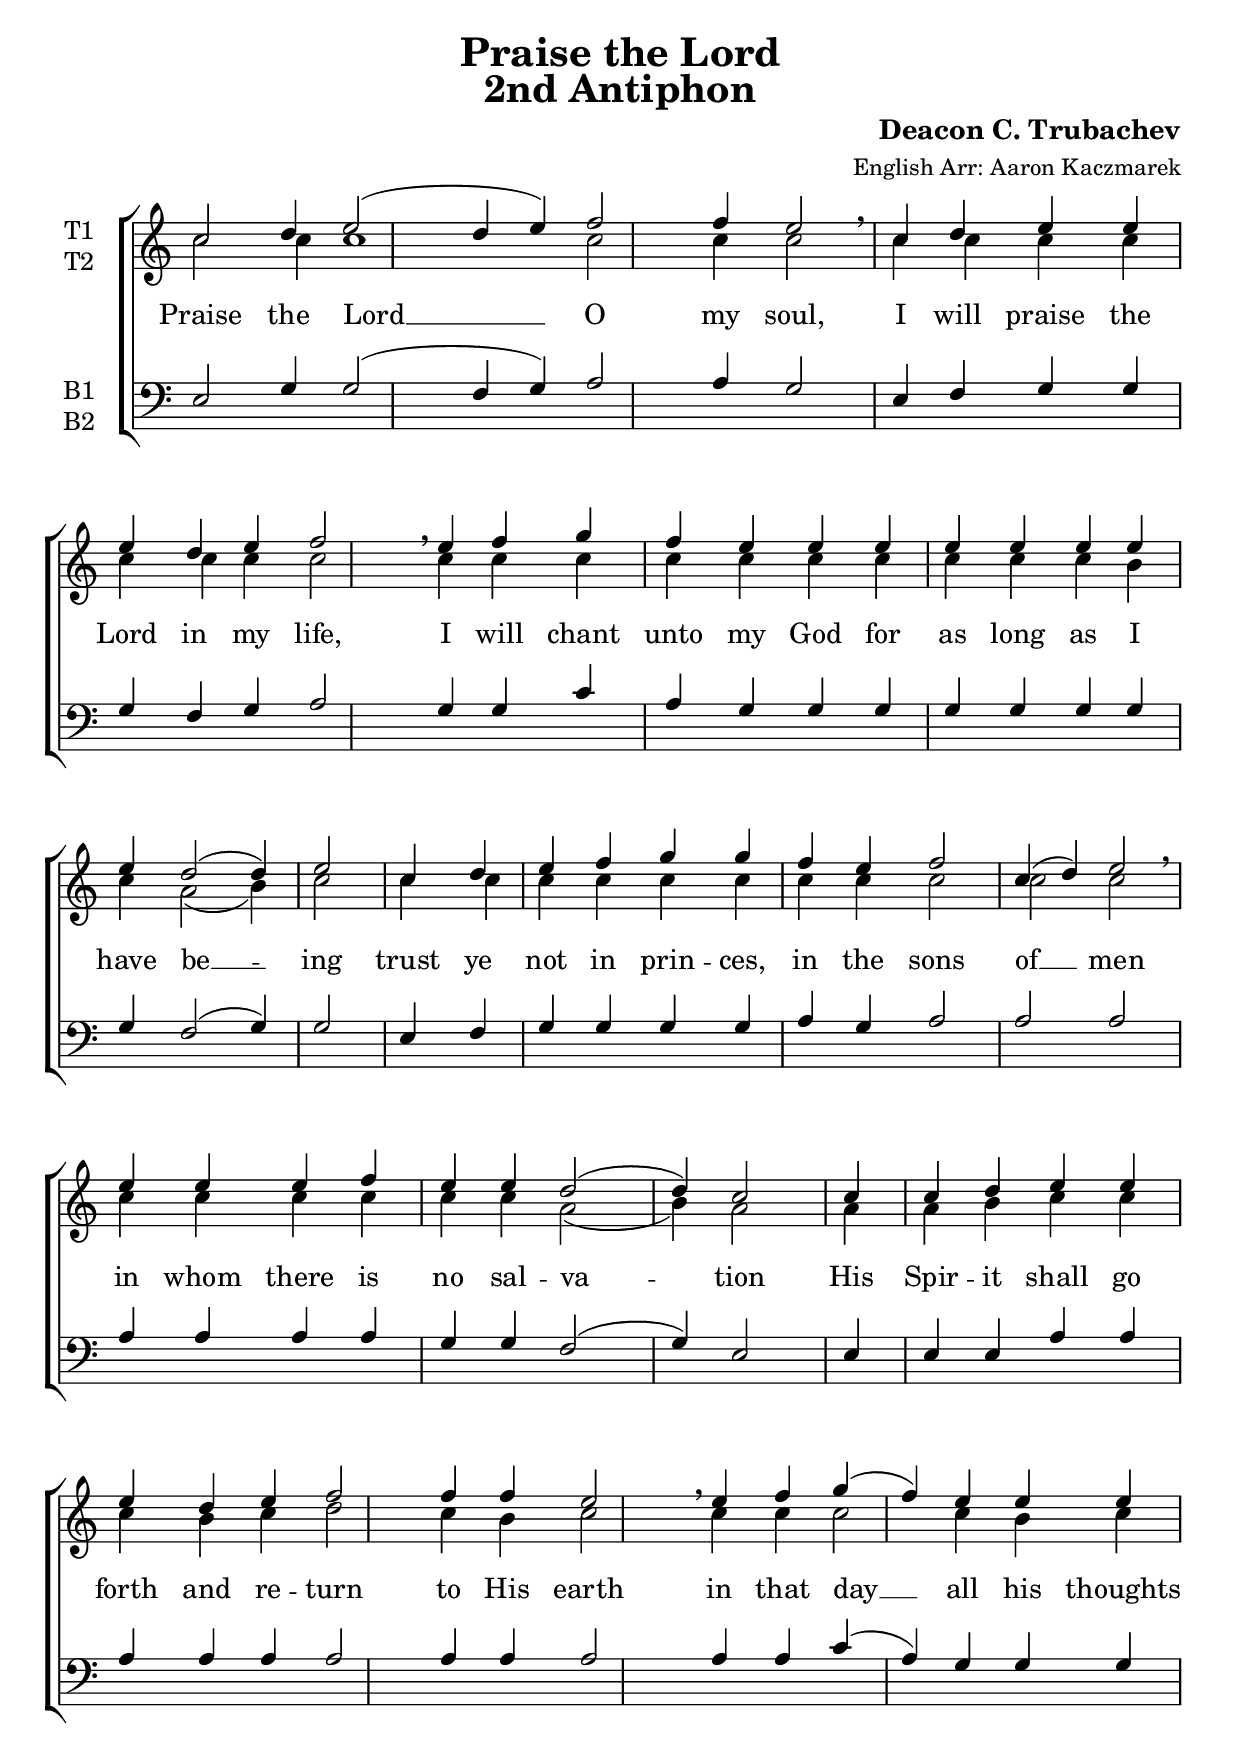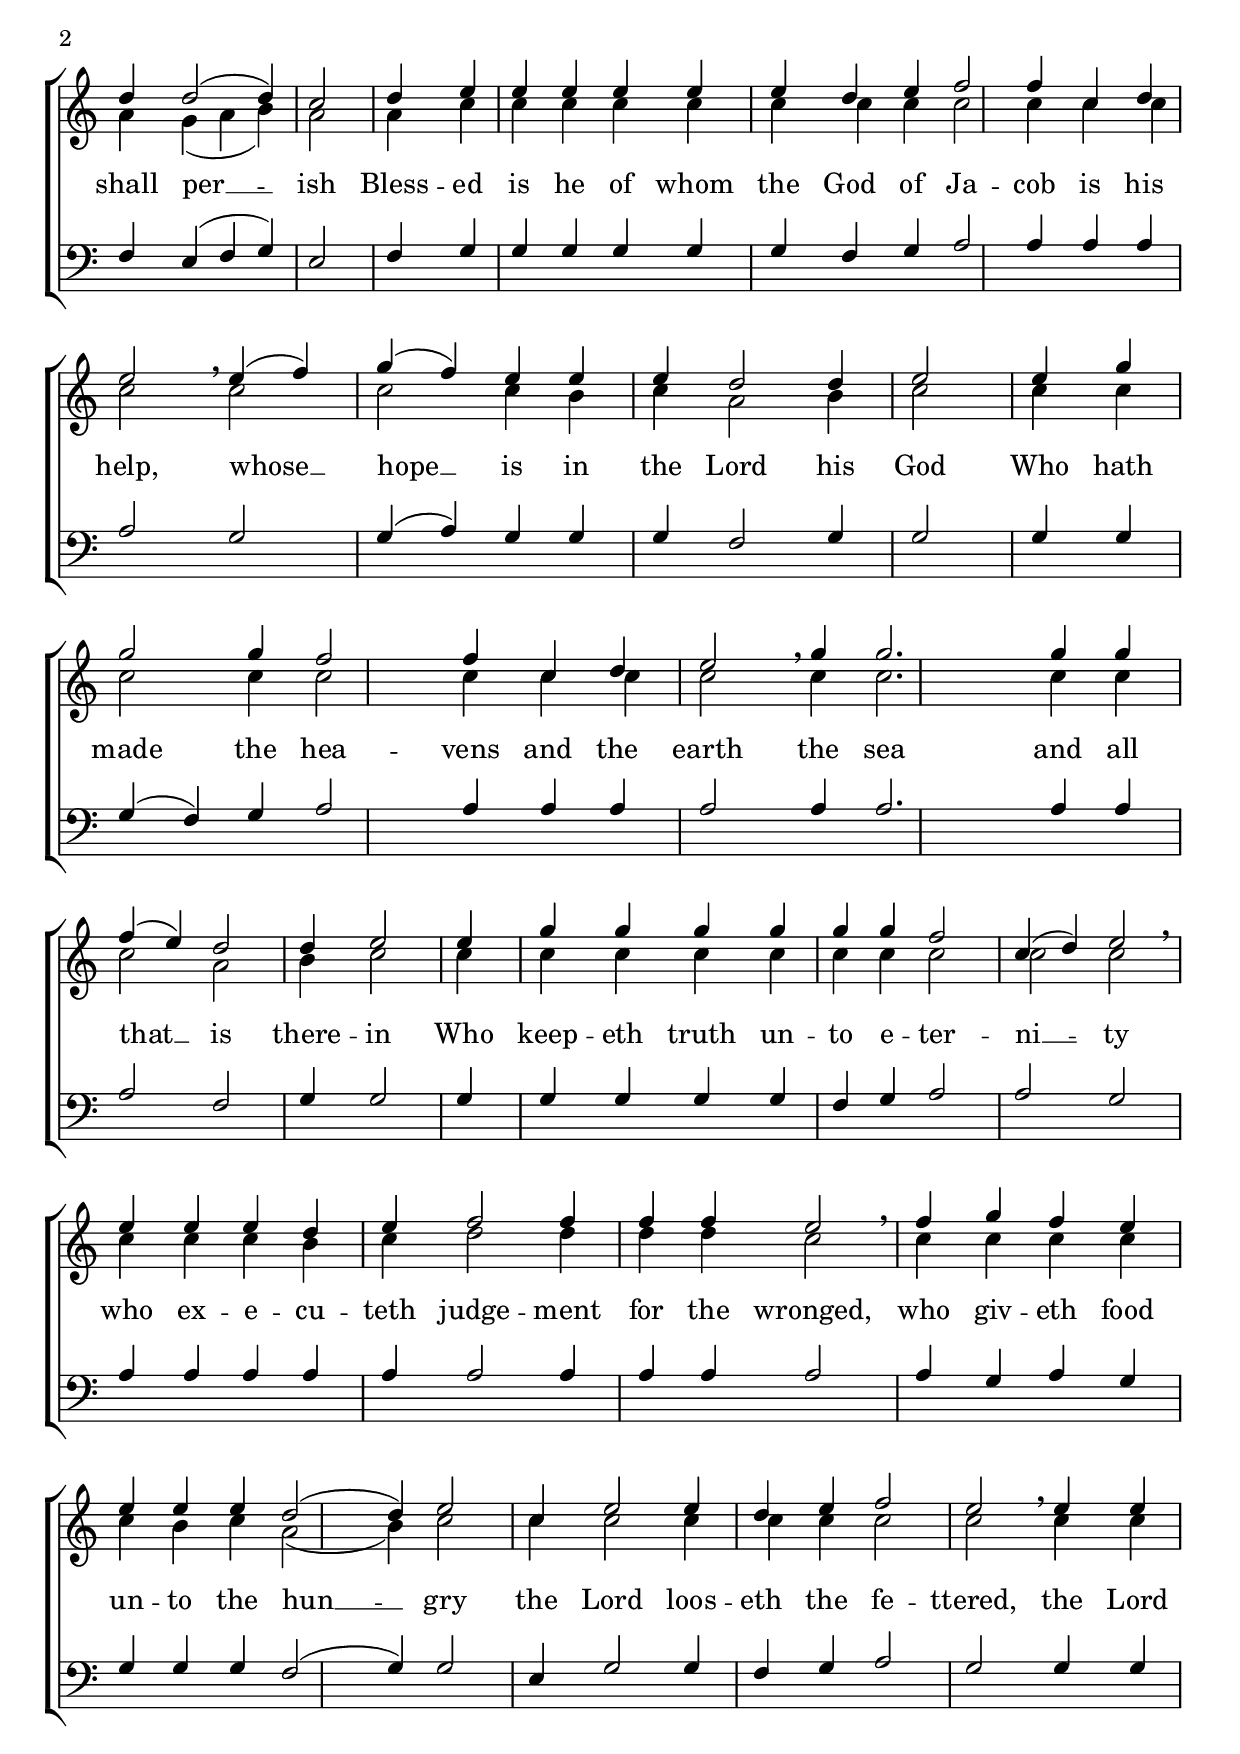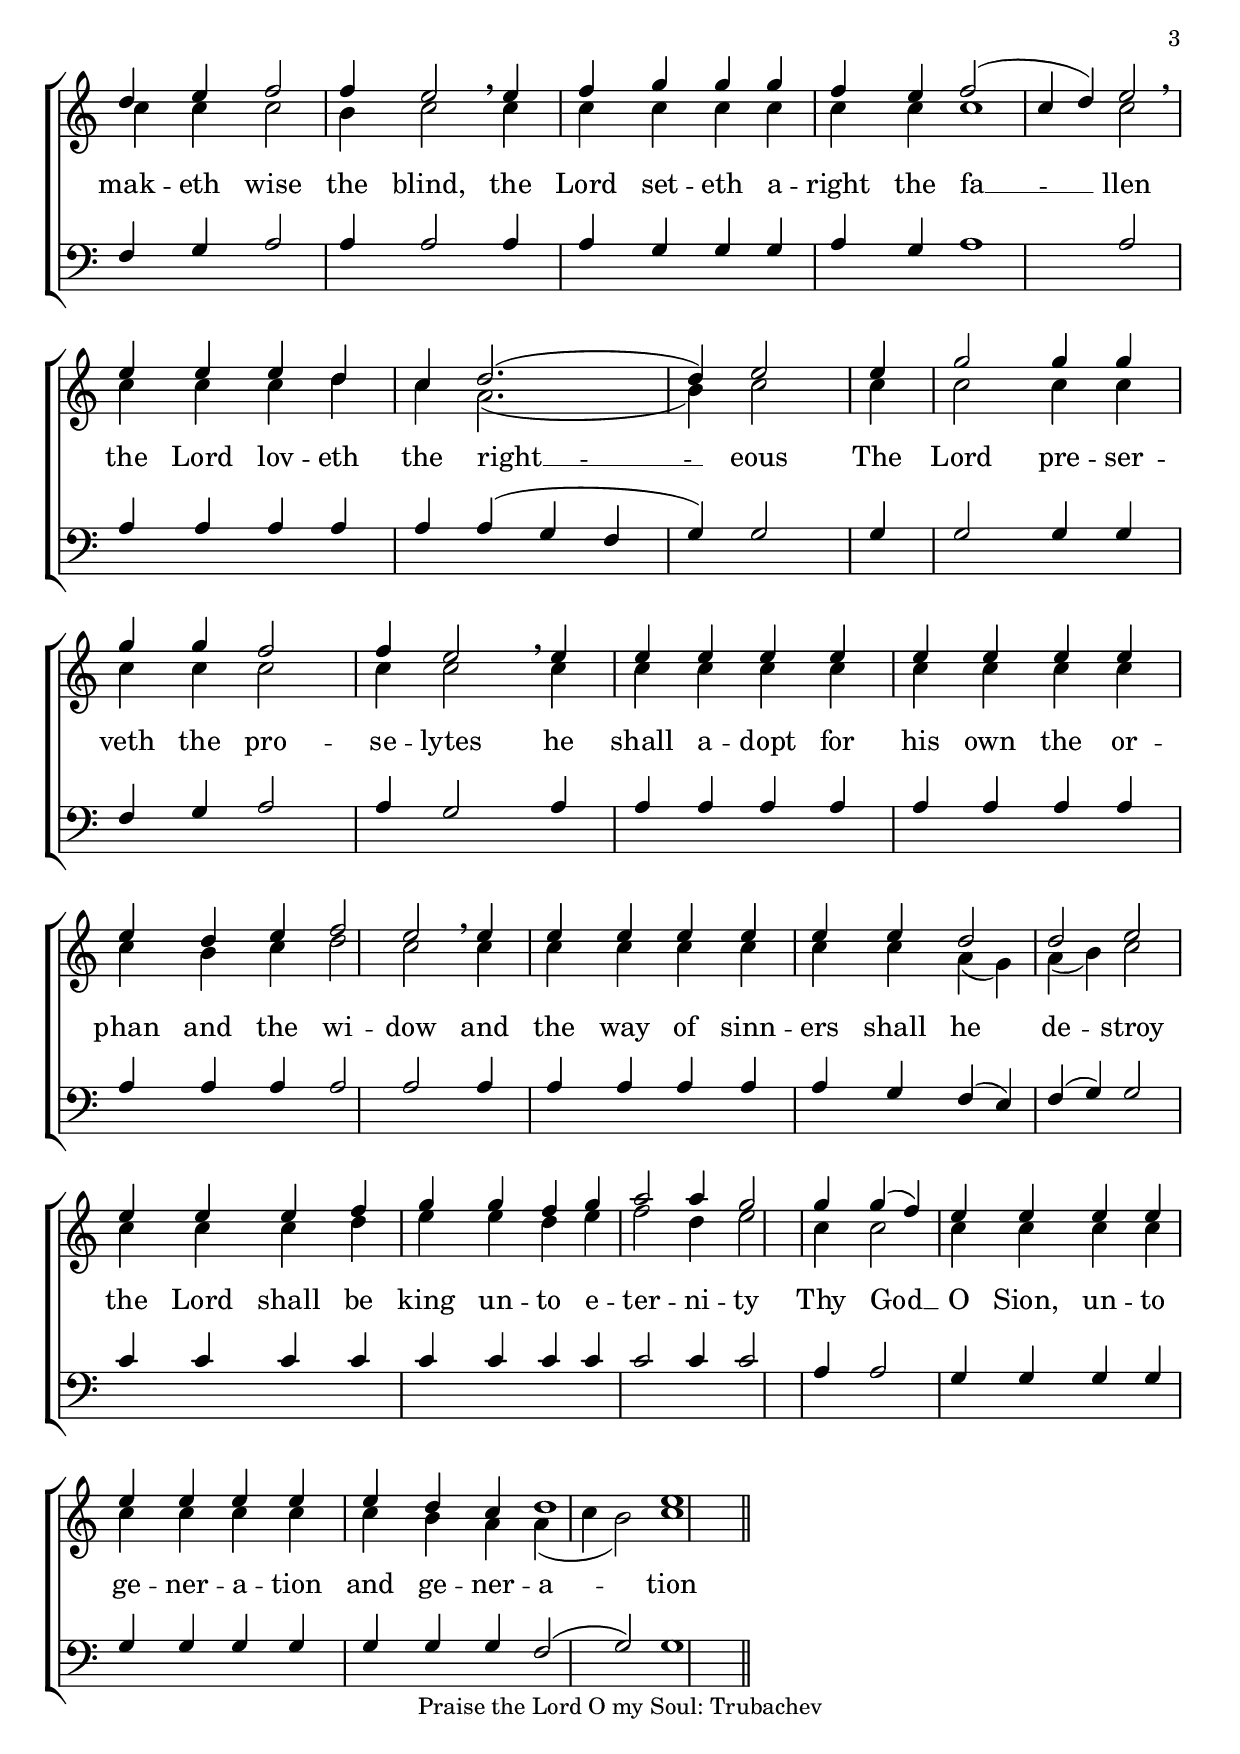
\version "2.18.0" 
\include "english.ly" 
\include "gregorian.ly" 

\layout { 
  \context{ 
    \Score \override SpacingSpanner.packed-spacing = ##f 
  } 
  \context{ 
    \Lyrics \override LyricHyphen.minimum-distance = #2.25 
    \override LyricSpace.minimum-distance = #2.25 
  } 
} 

\header { 
  title = \markup\bold\fontsize #0.75 
    "Praise the Lord" 
  subtitle = \markup\bold\fontsize #3.5 
    {"2nd Antiphon"} 
  subsubtitle = \markup\bold\fontsize #4.25 
        {""} 
  poet = \markup\bold\fontsize #1.5 
    {""} 
  composer =  \markup\bold\fontsize #1.5 
    {"Deacon C. Trubachev"} 
  arranger = "English Arr: Aaron Kaczmarek"
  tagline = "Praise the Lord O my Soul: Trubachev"   
} 

global = { 
  \key c \major 
  \override Staff.NoteHead.style = #'altdefault 
  \override Staff.TimeSignature.stencil = ##f 
  %\override Staff.BarLine.stencil = ##f 
  \set Score.defaultBarType = "-" 
  \bar "|." 
} 
move = { \bar "" \break } 

soprano = 
\relative c'' { 
  \global 
  c2 d4 e2(d4 e) f2 f4 e2  \breathe
  c4 d e e e d e f2 \breathe 
  e4 f g f e e e e e e e e d2(d4) e2 \bar "|"
  
  c4 d e f g g f e f2 c4(d) e2  \breathe 
  e4 e e f e e d2(d4) c2 \bar "|"
  
  c4 c d e e e d e f2 f4 f e2 \breathe 
  e4 f g(f) e e e d d2(d4) c2 \bar "|"
  
  d4 e e e e e e d e f2 f4 c d e2 \breathe 
  e4(f) g(f) e e e d2 d4 e2 \bar "|"
  
  e4 g g2 g4 f2 f4 c d e2  \breathe 
  g4 g2. g4 g f(e) d2 d4 e2 \bar "|"
  
  e4 g g g g g g f2 c4(d) e2  \breathe 
  e4 e e d e f2 f4 f f e2  \breathe 
  f4 g f e e e e d2(d4) e2 \bar "|"
  
  c4 e2 e4 d e f2 e2  \breathe 
  e 4 e d e f2 f4 e2  \breathe 
  e4 f g g g f e f2(c4 d) e2  \breathe 
  e4 e e d c d2.(d4) e2 \bar "|"
  
  e4 g2 g4 g g g f2 f4 e2  \breathe 
  e4 e e e e e e e e e d e f2 e2  \breathe 
  e4 e e e e e e d2 d2 e2 \bar "|"
  
  e4 e e f g g f g a2 a4 g2 \bar "|"
  g4 g(f) e e e e e e e e e d c d1 e1 \bar "||"
} 

alto = 
\relative c'' { 
  \global 
  c2 c4 c1 c2 c4 c2
  c4 c c c c c c c2
  c4 c c c c c c c c c b c a2(b4) c2 \bar "|"
  
  c4 c c c c c c c c2 c2 c2 
  c4 c c c c c a2(b4) a2 \bar "|"
  
  a4 a b c c c b c d2 c4 b c2
  c4 c c2 c4 b c a g(a b) a2 \bar "|"
  
  a4 c c c c c c c c c2 c4 c c c2
  c2 c2 c4 b c a2 b4 c2 \bar "|"
  
  c4 c c2 c4 c2 c4 c c c2 
  c4 c2. c4 c c2 a b4 c2 \bar "|"
  
  c4 c c c c c c c2 c c
  c4 c c b c d2 d4 d d c2
  c4 c c c c b c a2(b4) c2 \bar "|"
  
  c4 c2 c4 c c c2 c2
  c4 c c c c2 b4 c2
  c4 c c c c c c c1 c2
  c4 c c d c a2.(b4) c2 \bar "|"
  
  c4 c2 c4 c c c c2 c4 c2
  c4 c c c c c c c c c b c d2 c2
  c4 c c c c c c a(g) a(b) c2 \bar "|"
  
  c4 c c d e e d e f2 d4 e2
  c4 c2 c4 c c c c c c c c b a a(c b2) c1 \bar "||"
} 

tenor = 
\relative c { 
  \global 
  e2 g4 g2(f4 g) a2 a4 g2
  e4 f g g g f g a2
  g4 g4 c a g g g g g g g g f2(g4) g2 \bar "|"
  
  e4 f g g g g a g a2 a2 a2
  a4 a a a g g f2(g4) e2 \bar "|"
  
  e4 e e a a a a a a2 a4 a a2
  a4 a c(a) g g g f e(f g) e2 \bar "|"
  
  f4 g g g g g g f g a2 a4 a a a2
  g2 g4(a) g g g f2 g4 g2 \bar "|"
  
  g4 g g(f) g a2 a4 a a a2
  a4 a2. a4 a a2 f2 g4 g2 \bar "|"
  
  g4 g g g g f g a2 a g
  a4 a a a a a2 a4 a a a2
  a4 g a g g g g f2(g4) g2 \bar "|"
  
  e4 g2 g4 f g a2 g
  g4 g f g a2 a4 a2
  a4 a g g g a g a1 a2
  a4 a a a a a(g f g) g2 \bar "|"
  
  g4 g2 g4 g f g a2 a4 g2
  a4 a a a a a a a a a a a a2 a
  a4 a a a a a g f4(e) f(g) g2 \bar "|"
  
  c4 c c c c c c c c2 c4 c2 \bar "|"
  a4 a2 g4 g g g g g g g g g g f2(g) g1 \bar "||"
} 

bass = 
\relative c { 
  \global 

} 

verse = \lyricmode { 
  % Lyrics follow here. 
  Praise the Lord __ O my soul,
  I will praise the Lord in my life,
  I will chant unto my God for as long as I have be __ -- ing
  
  trust ye not in prin -- ces, in the sons of __ men
  in whom there is no sal -- va -- tion
  
  His Spir -- it shall go forth and re -- turn to His earth
  in that day __ all his thoughts shall per __ -- ish
  
  Bless -- ed is he of whom the God of Ja -- cob is his help,
  whose __ hope __ is in the Lord his God
  
  Who hath made the hea -- vens and the earth
  the sea and all that __ is there -- in
  
  Who keep -- eth truth un -- to e -- ter -- ni __ -- ty
  who ex -- e -- cu -- teth judge -- ment for the wronged,
  who giv -- eth food un -- to the hun __ -- gry
  
  the Lord loos -- eth the fe -- ttered,
  the Lord mak -- eth wise the blind,
  the Lord set -- eth a -- right the fa __ -- llen
  the Lord lov -- eth the right __ -- eous
  
  The Lord pre -- ser -- veth the pro -- se -- lytes
  he shall a -- dopt for his own the or -- phan and the wi -- dow
  and the way of sinn -- ers shall he de -- stroy
  
  the Lord shall be king un -- to e -- ter -- ni -- ty
  Thy God __ O Sion, un -- to ge -- ner -- a -- tion and ge -- ner -- a -- tion
} 

\score {
  \new ChoirStaff <<
    \new Staff \with { 
      midiInstrument = "string ensemble 1" 
      instrumentName = \markup \center-column { "T1" "T2"} 
    } <<
      \new Voice = "soprano" { \voiceOne \soprano } 
      \new Voice = "alto" { \voiceTwo \alto } 
    >>
    \new Lyrics \lyricsto "soprano" \verse 
    \new Staff \with { 
      midiInstrument = "string ensemble 1" 
      instrumentName = \markup \center-column { "B1" "B2" } 
    } << 
      \clef bass 
      \new Voice = "tenor" { \voiceOne \tenor } 
      \new Voice = "bass" { \voiceTwo \bass } 
    >> 
  >>
  \layout { 
    ragged-last=##t 
    #(layout-set-staff-size 22) 
    \context { 
      \Lyrics 
      \override VerticalAxisGroup.staff-affinity = ##f 
      \override VerticalAxisGroup.staff-staff-spacing = 
        #'((basic-distance . 0) 
           (minimum-distance . 2) 
           (padding . 2)) 
    } 
    indent = 1.25\cm 
    \context { 
      \Staff 
      \override VerticalAxisGroup.staff-staff-spacing = 
        #'((basic-distance . 0) 
           (minimum-distance . 2) 
           (padding . 2)) 
    } 
  } 
}